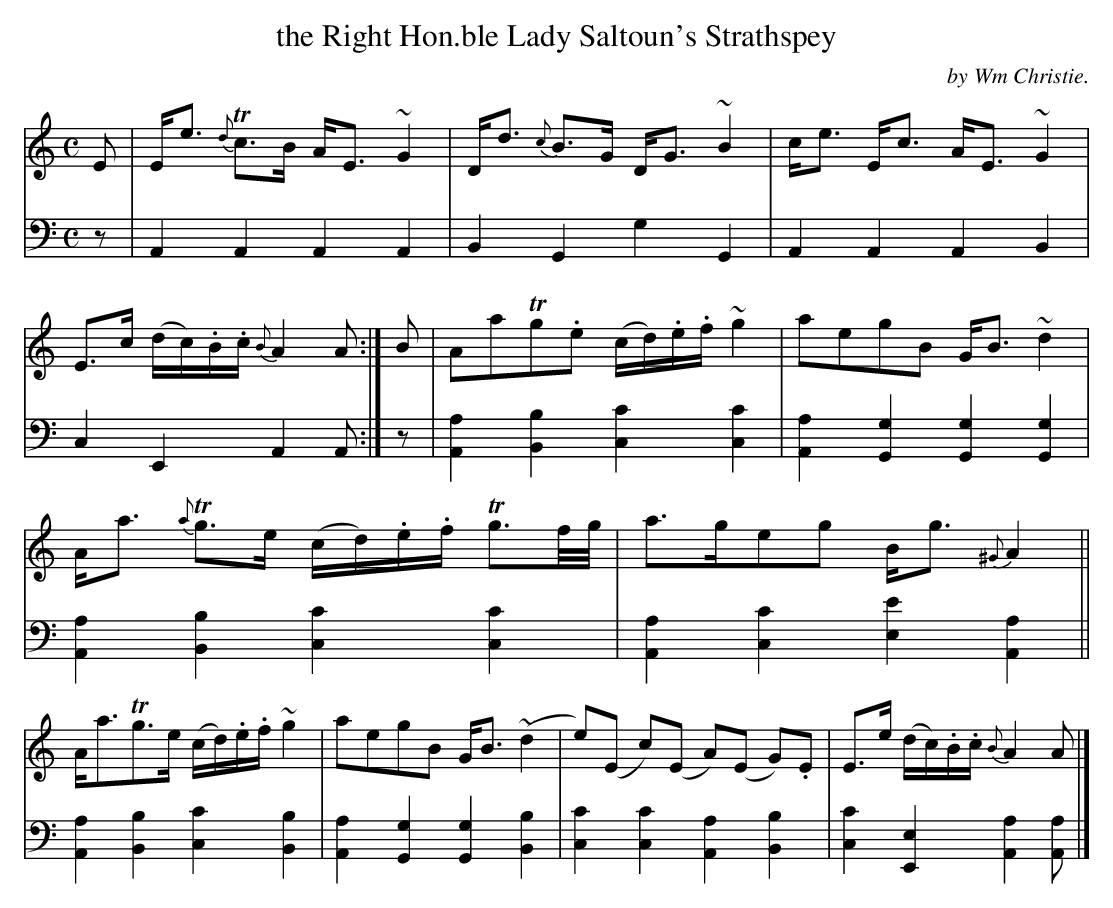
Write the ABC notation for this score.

X:1
T: the Right Hon.ble Lady Saltoun's Strathspey
C: by Wm Christie.
M: C
L: 1/16
K: Am
V: 1 staves=2
E2 |\
Ee3 {d}Tc3B AE3 ~G4 | Dd3 {c}B3G DG3 ~B4 |\
ce3 Ec3 AE3 ~G4 | E3c (dc).B.c {B}A4 A2 :| B2 |\
A2a2Tg2.e2 (cd).e.f ~g4 | a2e2g2B2 GB3 ~d4 |
Aa3 {a}Tg3e (cd).e.f Tg3f/g/ | a3ge2g2 Bg3 {^G}A4 ||\
Aa3Tg3e (cd).e.f ~g4 | a2e2g2B2 GB3 (~d4 |\
e2)(E2 c2)(E2 A2)(E2 G2).E2 | E3e (dc).B.c {B}A4 A2 |]
V: 2 clef=bass middle=d
z2 |\
A4A4 A4A4 | B4G4 g4G4 | A4A4 A4B4 | c4E4 A4A2 :| z2 |\
[a4A4][b4B4] [c'4c4][c'4c4] | [a4A4][g4G4] [g4G4][g4G4] |
[a4A4][b4B4] [c'4c4][c'4c4] | [a4A4][c'4c4] [e'4e4][a4A4] ||\
[a4A4][b4B4] [c'4c4][b4B4] | [a4A4][g4G4] [g4G4][b4B4] |\
[c'4c4][c'4c4] [a4A4][b4B4] | [c'4c4][e4E4] [a4A4][a2A2] |]
